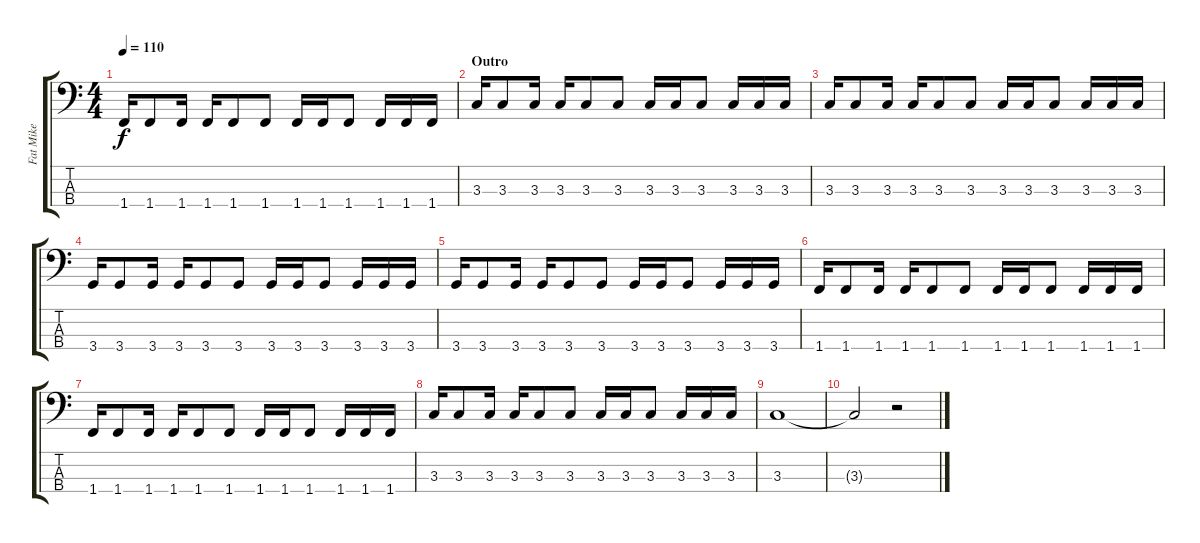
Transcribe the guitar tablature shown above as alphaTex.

\track ("Fat Mike" "Fat Mike") {instrument electricbasspick}
\staff {score tabs}
\tuning (G2 D2 A1 E1) {hide}
\ts (4 4)
\tempo 110
\clef f4
\ks c
1.4.16{dy f} 1.4.8 1.4.16 1.4.16 1.4.8 1.4.8 1.4.16 1.4.16 1.4.8 1.4.16 1.4.16 1.4.16 |
\section ("" "Outro")
3.3.16 3.3.8 3.3.16 3.3.16 3.3.8 3.3.8 3.3.16 3.3.16 3.3.8 3.3.16 3.3.16 3.3.16 |
3.3.16 3.3.8 3.3.16 3.3.16 3.3.8 3.3.8 3.3.16 3.3.16 3.3.8 3.3.16 3.3.16 3.3.16 |
3.4.16 3.4.8 3.4.16 3.4.16 3.4.8 3.4.8 3.4.16 3.4.16 3.4.8 3.4.16 3.4.16 3.4.16 |
3.4.16 3.4.8 3.4.16 3.4.16 3.4.8 3.4.8 3.4.16 3.4.16 3.4.8 3.4.16 3.4.16 3.4.16 |
1.4.16 1.4.8 1.4.16 1.4.16 1.4.8 1.4.8 1.4.16 1.4.16 1.4.8 1.4.16 1.4.16 1.4.16 |
1.4.16 1.4.8 1.4.16 1.4.16 1.4.8 1.4.8 1.4.16 1.4.16 1.4.8 1.4.16 1.4.16 1.4.16 |
3.3.16 3.3.8 3.3.16 3.3.16 3.3.8 3.3.8 3.3.16 3.3.16 3.3.8 3.3.16 3.3.16 3.3.16 |
3.3.1 |
3.3{t}.2 r.2
